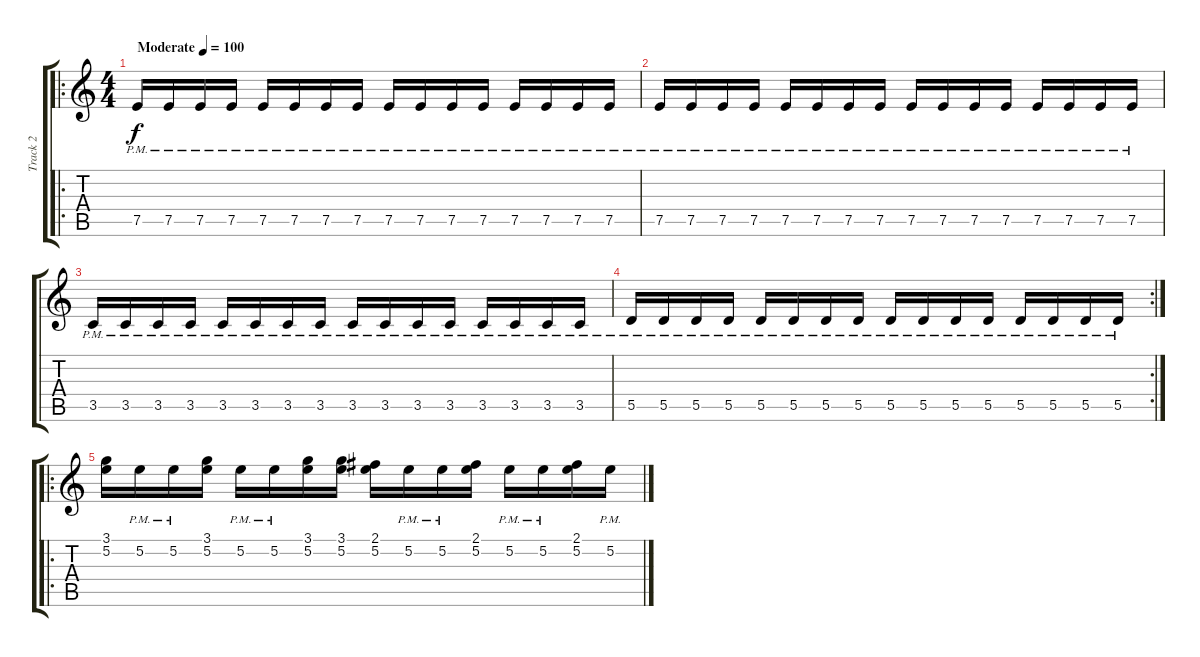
\track ("Track 2" "Track 2") {instrument distortionguitar}
\staff {score tabs}
\tuning (E4 B3 G3 D3 A2 D2) {hide}
\ro
\ts (4 4)
\tempo (100 "Moderate")
\clef g2
\ks c
7.5{pm}.16{dy f instrument distortionguitar} 7.5{pm}.16 7.5{pm}.16 7.5{pm}.16 7.5{pm}.16 7.5{pm}.16 7.5{pm}.16 7.5{pm}.16 7.5{pm}.16 7.5{pm}.16 7.5{pm}.16 7.5{pm}.16 7.5{pm}.16 7.5{pm}.16 7.5{pm}.16 7.5{pm}.16 |
7.5{pm}.16 7.5{pm}.16 7.5{pm}.16 7.5{pm}.16 7.5{pm}.16 7.5{pm}.16 7.5{pm}.16 7.5{pm}.16 7.5{pm}.16 7.5{pm}.16 7.5{pm}.16 7.5{pm}.16 7.5{pm}.16 7.5{pm}.16 7.5{pm}.16 7.5{pm}.16 |
3.5{pm}.16 3.5{pm}.16 3.5{pm}.16 3.5{pm}.16 3.5{pm}.16 3.5{pm}.16 3.5{pm}.16 3.5{pm}.16 3.5{pm}.16 3.5{pm}.16 3.5{pm}.16 3.5{pm}.16 3.5{pm}.16 3.5{pm}.16 3.5{pm}.16 3.5{pm}.16 |
\rc 2
5.5{pm}.16 5.5{pm}.16 5.5{pm}.16 5.5{pm}.16 5.5{pm}.16 5.5{pm}.16 5.5{pm}.16 5.5{pm}.16 5.5{pm}.16 5.5{pm}.16 5.5{pm}.16 5.5{pm}.16 5.5{pm}.16 5.5{pm}.16 5.5{pm}.16 5.5{pm}.16 |
\ro
(3.1 5.2).16 5.2{pm}.16 5.2{pm}.16 (3.1 5.2).16 5.2{pm}.16 5.2{pm}.16 (3.1 5.2).16 (3.1 5.2).16 (2.1 5.2).16 5.2{pm}.16 5.2{pm}.16 (2.1 5.2).16 5.2{pm}.16 5.2{pm}.16 (2.1 5.2).16 5.2{pm}.16
